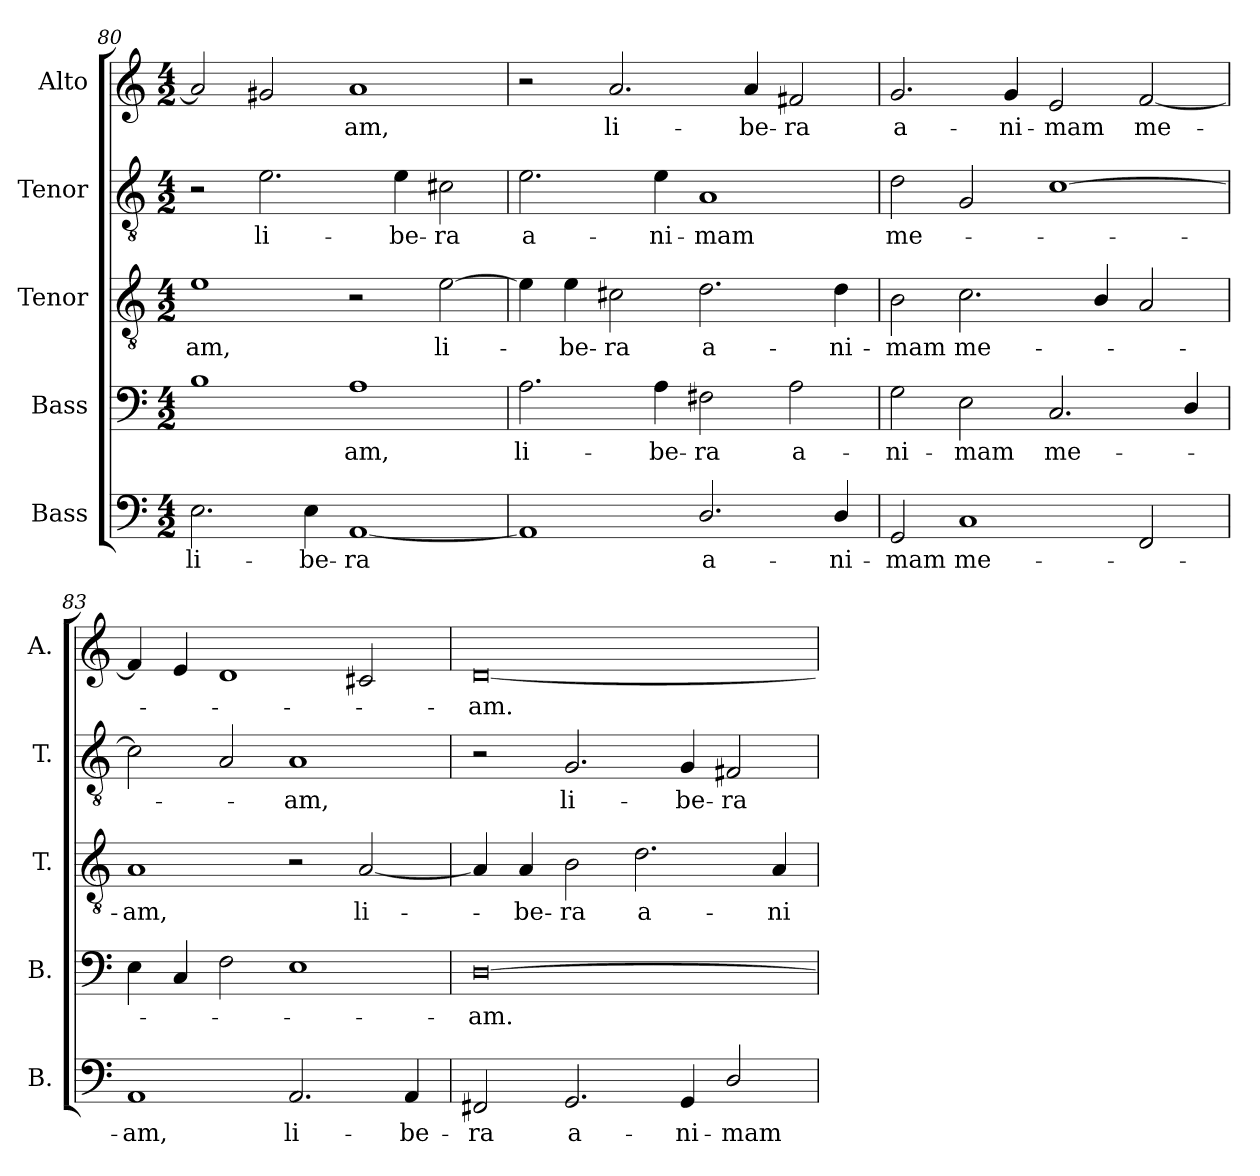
**kern	**text	**kern	**text	**kern	**text	**kern	**text	**kern	**text
*part5	*part5	*part4	*part4	*part3	*part3	*part2	*part2	*part1	*part1
*staff5	*staff5	*staff4	*staff4	*staff3	*staff3	*staff2	*staff2	*staff1	*staff1
*I"Bass	*	*I"Bass	*	*I"Tenor	*	*I"Tenor	*	*I"Alto	*
*I'B.	*	*I'B.	*	*I'T.	*	*I'T.	*	*I'A.	*
*clefF4	*	*clefF4	*	*clefGv2	*	*clefGv2	*	*clefG2	*
*	*	*	*	*ITrd7c12	*	*ITrd7c12	*	*	*
*k[]	*	*k[]	*	*k[]	*	*k[]	*	*k[]	*
*C:	*	*C:	*	*C:	*	*C:	*	*C:	*
*M4/2	*	*M4/2	*	*M4/2	*	*M4/2	*	*M4/2	*
=80	=80	=80	=80	=80	=80	=80	=80	=80	=80
!	!LO:LY:b:color=#000000	!	!	!	!	!	!	!	!
!	!	!	!	!	!LO:LY:b:color=#000000	!	!	!	!
2.Ei\	li-	1Bi	.	1Ei	-am,	2r	.	2ai/]	.
!	!	!	!	!	!	!	!LO:LY:b:color=#000000	!	!
.	.	.	.	.	.	2.Ei\	li-	2g#Xi/	.
!	!LO:LY:b:color=#000000	!	!	!	!	!	!	!	!
4Ei\	-be-	.	.	.	.	.	.	.	.
!	!LO:LY:b:color=#000000	!	!	!	!	!	!	!	!
!	!	!	!LO:LY:b:color=#000000	!	!	!	!	!	!
!	!	!	!	!	!	!	!	!	!LO:LY:b:color=#000000
[1AAi	-ra	1Ai	-am,	2r	.	.	.	1ai	-am,
!	!	!	!	!	!	!	!LO:LY:b:color=#000000	!	!
.	.	.	.	.	.	4Ei\	-be-	.	.
!	!	!	!	!	!LO:LY:b:color=#000000	!	!	!	!
!	!	!	!	!	!	!	!LO:LY:b:color=#000000	!	!
.	.	.	.	[2Ei\	li-	2C#Xi\	-ra	.	.
=81	=81	=81	=81	=81	=81	=81	=81	=81	=81
!	!	!	!LO:LY:b:color=#000000	!	!	!	!	!	!
!	!	!	!	!	!	!	!LO:LY:b:color=#000000	!	!
1AAi]	.	2.Ai\	li-	4Ei\]	.	2.Ei\	a-	2r	.
!	!	!	!	!	!LO:LY:b:color=#000000	!	!	!	!
.	.	.	.	4Ei\	-be-	.	.	.	.
!	!	!	!	!	!LO:LY:b:color=#000000	!	!	!	!
!	!	!	!	!	!	!	!	!	!LO:LY:b:color=#000000
.	.	.	.	2C#Xi\	-ra	.	.	2.ai/	li-
!	!	!	!LO:LY:b:color=#000000	!	!	!	!	!	!
!	!	!	!	!	!	!	!LO:LY:b:color=#000000	!	!
.	.	4Ai\	-be-	.	.	4Ei\	-ni-	.	.
!	!LO:LY:b:color=#000000	!	!	!	!	!	!	!	!
!	!	!	!LO:LY:b:color=#000000	!	!	!	!	!	!
!	!	!	!	!	!LO:LY:b:color=#000000	!	!	!	!
!	!	!	!	!	!	!	!LO:LY:b:color=#000000	!	!
2.Di/	a-	2F#Xi\	-ra	2.Di\	a-	1AAi	-mam	.	.
!	!	!	!	!	!	!	!	!	!LO:LY:b:color=#000000
.	.	.	.	.	.	.	.	4ai/	-be-
!	!	!	!LO:LY:b:color=#000000	!	!	!	!	!	!
!	!	!	!	!	!	!	!	!	!LO:LY:b:color=#000000
.	.	2Ai\	a-	.	.	.	.	2f#Xi/	-ra
!	!LO:LY:b:color=#000000	!	!	!	!	!	!	!	!
!	!	!	!	!	!LO:LY:b:color=#000000	!	!	!	!
4Di/	-ni-	.	.	4Di\	-ni-	.	.	.	.
!!LO:LB:g=z
=82	=82	=82	=82	=82	=82	=82	=82	=82	=82
!	!LO:LY:b:color=#000000	!	!	!	!	!	!	!	!
!	!	!	!LO:LY:b:color=#000000	!	!	!	!	!	!
!	!	!	!	!	!LO:LY:b:color=#000000	!	!	!	!
!	!	!	!	!	!	!	!LO:LY:b:color=#000000	!	!
!	!	!	!	!	!	!	!	!	!LO:LY:b:color=#000000
2GGi/	-mam	2Gi\	-ni-	2BBi\	-mam	2Di\	me-	2.gi/	a-
!	!LO:LY:b:color=#000000	!	!	!	!	!	!	!	!
!	!	!	!LO:LY:b:color=#000000	!	!	!	!	!	!
!	!	!	!	!	!LO:LY:b:color=#000000	!	!	!	!
1Ci	me-	2Ei\	-mam	2.Ci\	me-	2GGi/	.	.	.
!	!	!	!	!	!	!	!	!	!LO:LY:b:color=#000000
.	.	.	.	.	.	.	.	4gi/	-ni-
!	!	!	!LO:LY:b:color=#000000	!	!	!	!	!	!
!	!	!	!	!	!	!	!	!	!LO:LY:b:color=#000000
.	.	2.Ci/	me-	.	.	[1Ci	.	2ei/	-mam
.	.	.	.	4BBi/	.	.	.	.	.
!	!	!	!	!	!	!	!	!	!LO:LY:b:color=#000000
2FFi/	.	.	.	2AAi/	.	.	.	[2fi/	me-
.	.	4Di/	.	.	.	.	.	.	.
=83	=83	=83	=83	=83	=83	=83	=83	=83	=83
!	!LO:LY:b:color=#000000	!	!	!	!	!	!	!	!
!	!	!	!	!	!LO:LY:b:color=#000000	!	!	!	!
1AAi	-am,	4Ei\	.	1AAi	-am,	2Ci\]	.	4fi/]	.
.	.	4Ci/	.	.	.	.	.	4ei/	.
.	.	2Fi\	.	.	.	2AAi/	.	1di	.
!	!LO:LY:b:color=#000000	!	!	!	!	!	!	!	!
!	!	!	!	!	!	!	!LO:LY:b:color=#000000	!	!
2.AAi/	li-	1Ei	.	2r	.	1AAi	-am,	.	.
!	!	!	!	!	!LO:LY:b:color=#000000	!	!	!	!
.	.	.	.	[2AAi/	li-	.	.	2c#Xi/	.
!	!LO:LY:b:color=#000000	!	!	!	!	!	!	!	!
4AAi/	-be-	.	.	.	.	.	.	.	.
=84	=84	=84	=84	=84	=84	=84	=84	=84	=84
!	!LO:LY:b:color=#000000	!	!	!	!	!	!	!	!
!	!	!	!LO:LY:b:color=#000000	!	!	!	!	!	!
!	!	!	!	!	!	!	!	!	!LO:LY:b:color=#000000
2FF#Xi/	-ra	[0Di	-am.	4AAi/]	.	2r	.	[0di	-am.
!	!	!	!	!	!LO:LY:b:color=#000000	!	!	!	!
.	.	.	.	4AAi/	-be-	.	.	.	.
!	!LO:LY:b:color=#000000	!	!	!	!	!	!	!	!
!	!	!	!	!	!LO:LY:b:color=#000000	!	!	!	!
!	!	!	!	!	!	!	!LO:LY:b:color=#000000	!	!
2.GGi/	a-	.	.	2BBi\	-ra	2.GGi/	li-	.	.
!	!	!	!	!	!LO:LY:b:color=#000000	!	!	!	!
.	.	.	.	2.Di\	a-	.	.	.	.
!	!LO:LY:b:color=#000000	!	!	!	!	!	!	!	!
!	!	!	!	!	!	!	!LO:LY:b:color=#000000	!	!
4GGi/	-ni-	.	.	.	.	4GGi/	-be-	.	.
!	!LO:LY:b:color=#000000	!	!	!	!	!	!	!	!
!	!	!	!	!	!	!	!LO:LY:b:color=#000000	!	!
2Di/	-mam	.	.	.	.	2FF#Xi/	-ra	.	.
!	!	!	!	!	!LO:LY:b:color=#000000	!	!	!	!
.	.	.	.	4AAi/	-ni-	.	.	.	.
=	=	=	=	=	=	=	=	=	=
*-	*-	*-	*-	*-	*-	*-	*-	*-	*-
